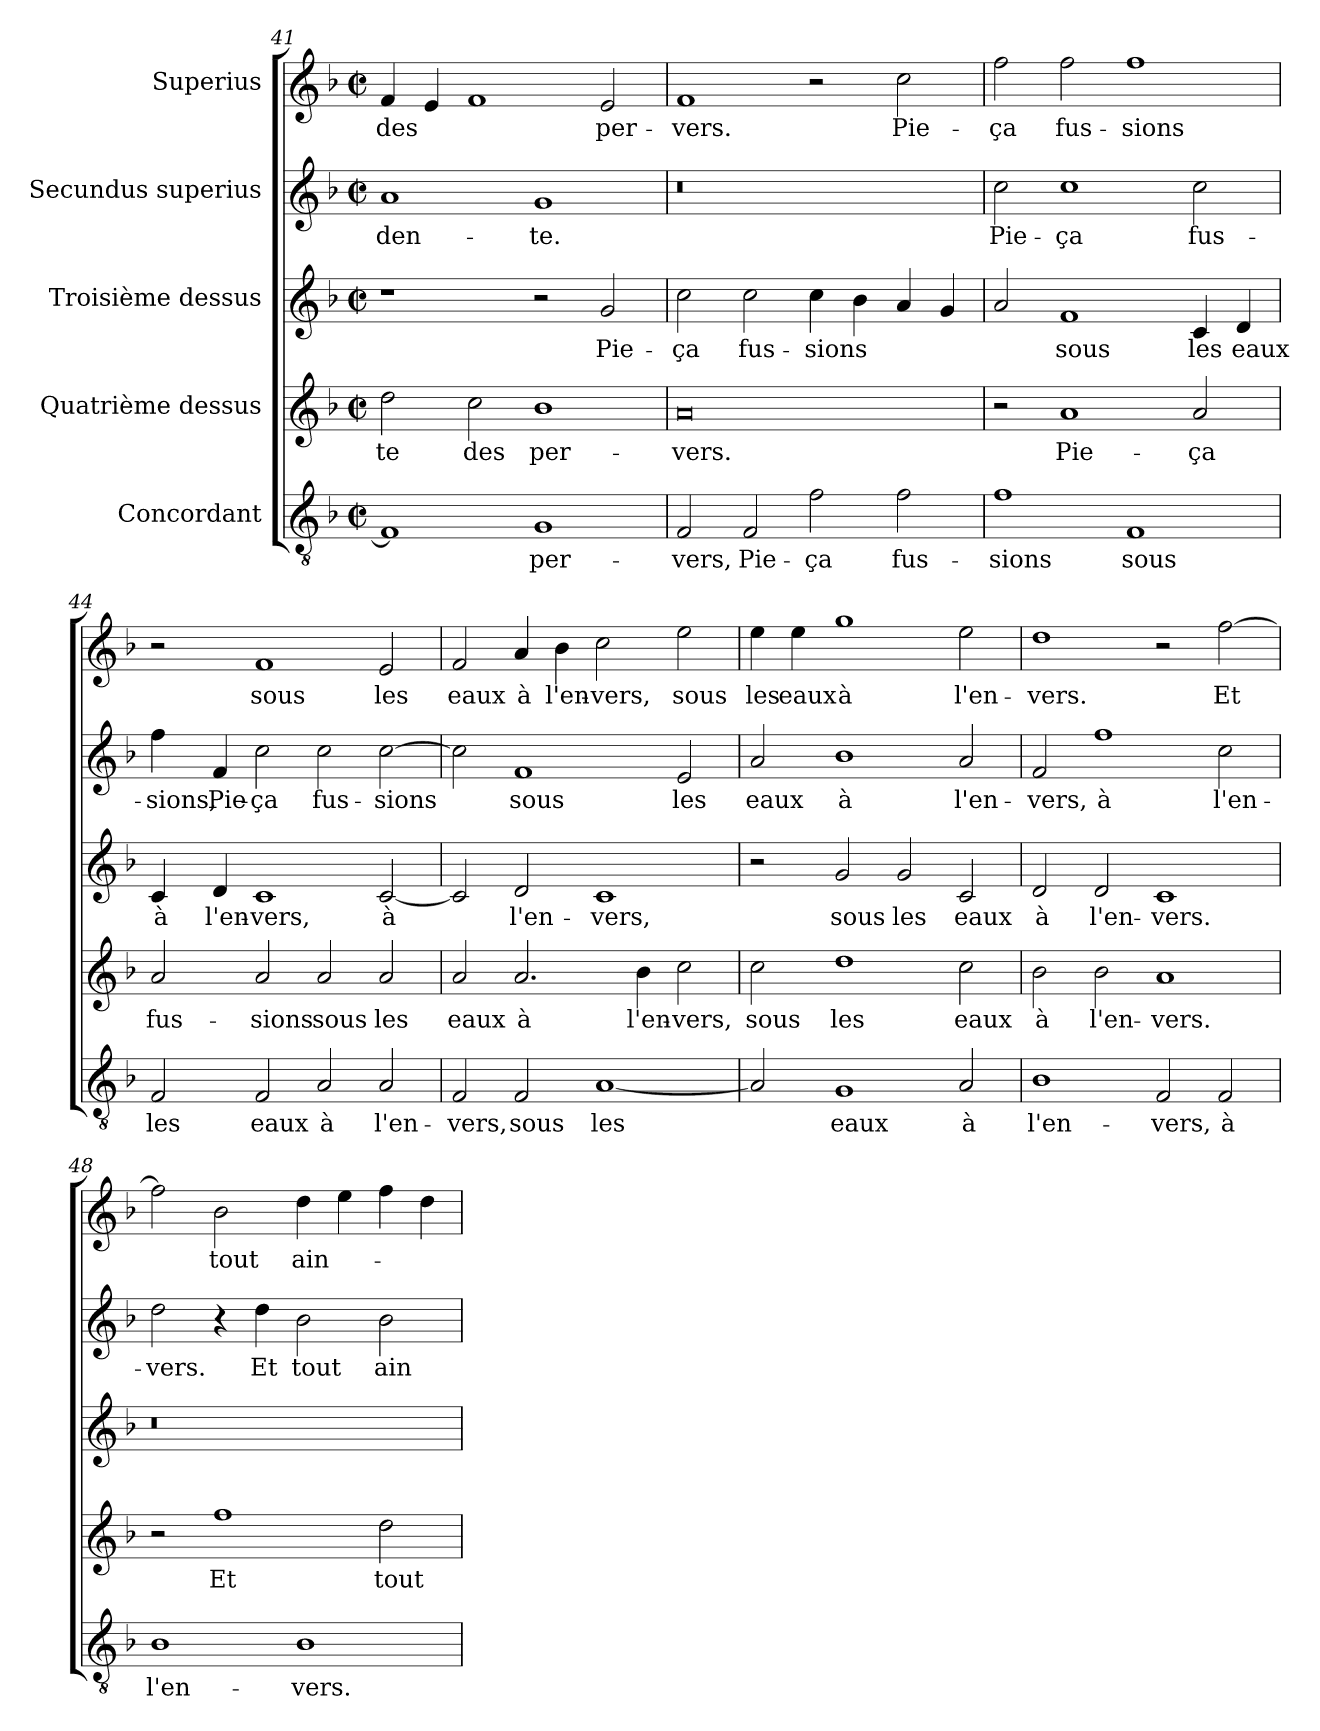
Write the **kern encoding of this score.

**kern	**text	**kern	**text	**kern	**text	**kern	**text	**kern	**text
*part5	*part5	*part4	*part4	*part3	*part3	*part2	*part2	*part1	*part1
*staff5	*staff5	*staff4	*staff4	*staff3	*staff3	*staff2	*staff2	*staff1	*staff1
*I"Concordant	*	*I"Quatrième dessus	*	*I"Troisième dessus	*	*I"Secundus superius	*	*I"Superius	*
*clefGv2	*	*clefG2	*	*clefG2	*	*clefG2	*	*clefG2	*
*k[b-]	*	*k[b-]	*	*k[b-]	*	*k[b-]	*	*k[b-]	*
*F:	*	*F:	*	*F:	*	*F:	*	*F:	*
*M2/2	*	*M2/2	*	*M2/2	*	*M2/2	*	*M2/2	*
*met(c|)	*	*met(c|)	*	*met(c|)	*	*met(c|)	*	*met(c|)	*
=41	=41	=41	=41	=41	=41	=41	=41	=41	=41
1F/]	.	2dd\	-te	1r	.	1a/	-den-	4f/	des
.	.	.	.	.	.	.	.	4e/	.
.	.	2cc\	des	.	.	.	.	1f/	.
1G/	per-	1b-\	per-	2r	.	1g/	-te.	.	.
.	.	.	.	2g/	Pie-	.	.	2e/	per-
=42	=42	=42	=42	=42	=42	=42	=42	=42	=42
!	!	!	!	!	!	!LO:N:vis=0	!	!	!
2F/	-vers,	0a/	-vers.	2cc\	-ça	1r	.	1f/	-vers.
2F/	Pie-	.	.	2cc\	fus-	.	.	.	.
2f\	-ça	.	.	4cc\	-sions	1ryy	.	2r	.
.	.	.	.	4b-\	.	.	.	.	.
2f\	fus-	.	.	4a/	.	.	.	2cc\	Pie-
.	.	.	.	4g/	.	.	.	.	.
=43	=43	=43	=43	=43	=43	=43	=43	=43	=43
1f\	-sions	2r	.	2a/	.	2cc\	Pie-	2ff\	-ça
.	.	1a/	Pie-	1f/	sous	1cc\	-ça	2ff\	fus-
1F/	sous	.	.	.	.	.	.	1ff\	-sions
.	.	2a/	-ça	4c/	les	2cc\	fus-	.	.
.	.	.	.	4d/	eaux	.	.	.	.
!!LO:PB:g=z
=44	=44	=44	=44	=44	=44	=44	=44	=44	=44
2F/	les	2a/	fus-	4c/	à	4ff\	-sions,	2r	.
.	.	.	.	4d/	l'en-	4f/	Pie-	.	.
2F/	eaux	2a/	-sions	1c/	-vers,	2cc\	-ça	1f/	sous
2A/	à	2a/	sous	.	.	2cc\	fus-	.	.
2A/	l'en-	2a/	les	[2c/	à	[2cc\	-sions	2e/	les
=45	=45	=45	=45	=45	=45	=45	=45	=45	=45
2F/	-vers,	2a/	eaux	2c/]	.	2cc\]	.	2f/	eaux
2F/	sous	2.a/	à	2d/	l'en-	1f/	sous	4a/	à
.	.	.	.	.	.	.	.	4b-\	l'en-
[1A/	les	.	.	1c/	-vers,	.	.	2cc\	-vers,
.	.	4b-\	l'en-	.	.	.	.	.	.
.	.	2cc\	-vers,	.	.	2e/	les	2ee\	sous
=46	=46	=46	=46	=46	=46	=46	=46	=46	=46
2A/]	.	2cc\	sous	2r	.	2a/	eaux	4ee\	les
.	.	.	.	.	.	.	.	4ee\	eaux
1G/	eaux	1dd\	les	2g/	sous	1b-\	à	1gg\	à
.	.	.	.	2g/	les	.	.	.	.
2A/	à	2cc\	eaux	2c/	eaux	2a/	l'en-	2ee\	l'en-
=47	=47	=47	=47	=47	=47	=47	=47	=47	=47
1B-\	l'en-	2b-\	à	2d/	à	2f/	-vers,	1dd\	-vers.
.	.	2b-\	l'en-	2d/	l'en-	1ff\	à	.	.
2F/	-vers,	1a/	-vers.	1c/	-vers.	.	.	2r	.
2F/	à	.	.	.	.	2cc\	l'en-	[2ff\	Et
!!LO:LB:g=z
=48	=48	=48	=48	=48	=48	=48	=48	=48	=48
!	!	!	!	!LO:N:vis=0	!	!	!	!	!
1B-\	l'en-	2r	.	1r	.	2dd\	-vers.	2ff\]	.
.	.	1ff\	Et	.	.	4r	.	2b-\	tout
.	.	.	.	.	.	4dd\	Et	.	.
1B-\	-vers.	.	.	1ryy	.	2b-\	tout	4dd\	ain-
.	.	.	.	.	.	.	.	4ee\	.
.	.	2dd\	tout	.	.	2b-\	ain-	4ff\	.
.	.	.	.	.	.	.	.	4dd\	.
=	=	=	=	=	=	=	=	=	=
*-	*-	*-	*-	*-	*-	*-	*-	*-	*-
